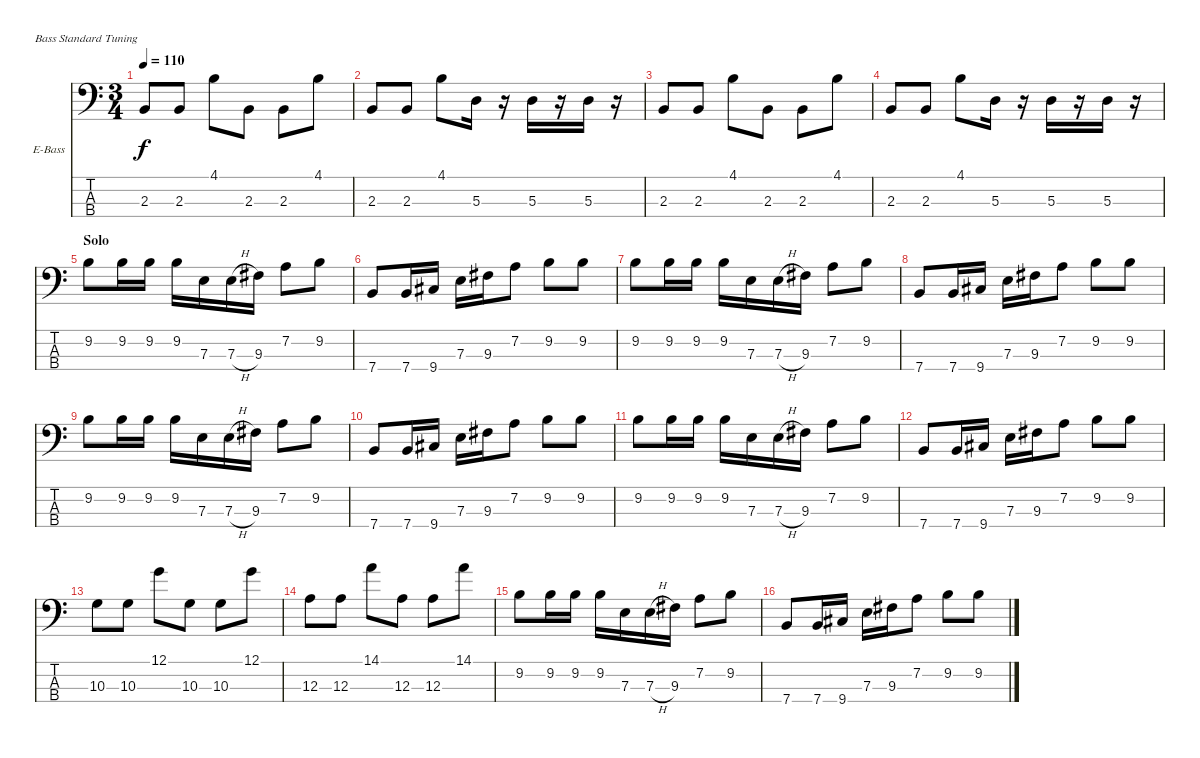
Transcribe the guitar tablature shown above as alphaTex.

\defaultSystemsLayout 4
\bracketExtendMode nobrackets
\firstSystemTrackNameOrientation horizontal
\otherSystemsTrackNameOrientation horizontal
\track ("Electric Bass" "E-Bass") {instrument electricbassfinger}
\staff {score tabs}
\tuning (G2 D2 A1 E1)
\ts (3 4)
\tempo 110
\clef f4
\ks c
2.3.8{dy f} 2.3.8 4.1.8 2.3.8 2.3.8 4.1.8 |
2.3.8 2.3.8 4.1.8 5.3.16 r.16 5.3.16 r.16 5.3.16 r.16 |
2.3.8 2.3.8 4.1.8 2.3.8 2.3.8 4.1.8 |
2.3.8 2.3.8 4.1.8 5.3.16 r.16 5.3.16 r.16 5.3.16 r.16 |
\section ("" "Solo")
9.2.8 9.2.16 9.2.16 9.2.16 7.3.16 7.3{h}.16 9.3.16 7.2.8 9.2.8 |
7.4.8 7.4.16 9.4.16 7.3.16 9.3.16 7.2.8 9.2.8 9.2.8 |
9.2.8 9.2.16 9.2.16 9.2.16 7.3.16 7.3{h}.16 9.3.16 7.2.8 9.2.8 |
7.4.8 7.4.16 9.4.16 7.3.16 9.3.16 7.2.8 9.2.8 9.2.8 |
9.2.8 9.2.16 9.2.16 9.2.16 7.3.16 7.3{h}.16 9.3.16 7.2.8 9.2.8 |
7.4.8 7.4.16 9.4.16 7.3.16 9.3.16 7.2.8 9.2.8 9.2.8 |
9.2.8 9.2.16 9.2.16 9.2.16 7.3.16 7.3{h}.16 9.3.16 7.2.8 9.2.8 |
7.4.8 7.4.16 9.4.16 7.3.16 9.3.16 7.2.8 9.2.8 9.2.8 |
10.3.8 10.3.8 12.1.8 10.3.8 10.3.8 12.1.8 |
12.3.8 12.3.8 14.1.8 12.3.8 12.3.8 14.1.8 |
9.2.8 9.2.16 9.2.16 9.2.16 7.3.16 7.3{h}.16 9.3.16 7.2.8 9.2.8 |
7.4.8 7.4.16 9.4.16 7.3.16 9.3.16 7.2.8 9.2.8 9.2.8
